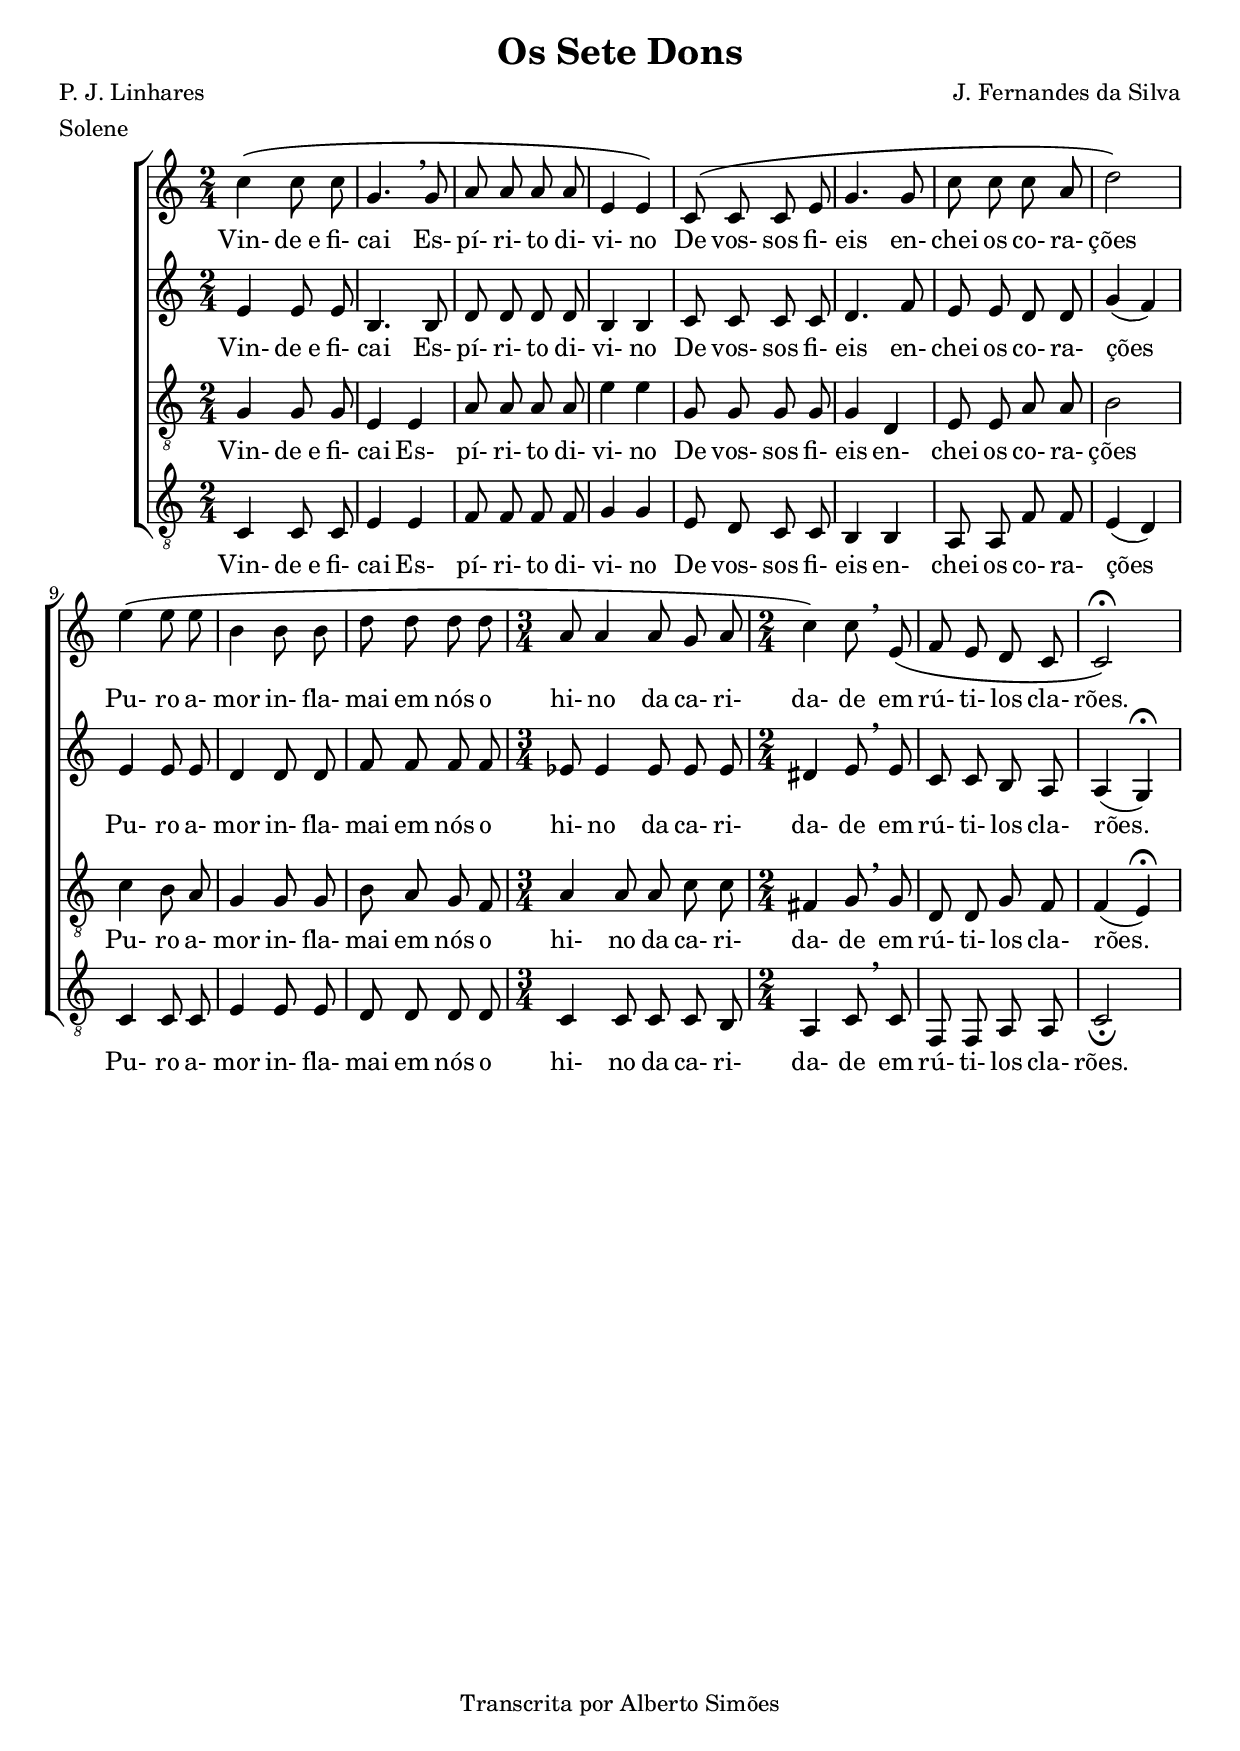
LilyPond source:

\version "2.14.0"

\header {
  title = "Os Sete Dons"
  composer = "J. Fernandes da Silva"
  poet = "P. J. Linhares"
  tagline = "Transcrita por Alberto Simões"

  ocasioes = "accaodegracas"
  seccao   = "accaodegracas"

  meter = "Solene"
}

global = {
  \key c \major
  \time 2/4
}

sopranos = \relative c'' {
  \global
  \autoBeamOff	

  c4\( c8 c g4.\breathe g8 a a a a e4 e\)
  c8\( c c e g4. g8 c c c a d2\)
  e4\( e8 e b4 b8 b d d d d a a4 a8 g a c4\)
  c8 \breathe e,8\( f e d c c2\)\fermata
}

altos = \relative c' {
  \global
  \autoBeamOff

  e4 e8 e b4. b8 d d d d b4 b c8 c c c
  d4. f8 e e d d g4( f) e e8 e d4 d8 d
  f f f f ees ees4 ees8 ees ees dis4 e8 \breathe e c c b a a4( g)\fermata
}

tenores = \relative c' {
  \global 
  \clef "G_8"
  \autoBeamOff

  g4 g8 g e4 e a8 a a a e'4 e g,8 g g g
  g4 d e8 e a a b2 c4 b8 a g4 g8 g
  b a g f a4 a8 a c c fis,4 g8 \breathe g d8 d g f f4( e)\fermata
}

baixos = \relative c {
  \clef "G_8"
  \global
  \autoBeamOff

  c4 c8 c8 e4 e f8 f f f g4 g e8 d c c
  b4 b a8 a f' f e4( d) c c8 c e4 e8 e
  d d d d \time 3/4 c4 c8 c c b \time 2/4 a4 c8 \breathe c f, f a a c2_\fermata
}


text = \lyricmode {
  Vin- de_e fi- cai Es- pí- ri- to di- vi- no
  De vos- sos fi- eis en- chei os co- ra- ções
  Pu- ro a- mor in- fla- mai em nós o
  hi- no da ca- ri- da- de em rú- ti- los cla- rões.
}


\score {
  <<
    \new ChoirStaff <<
      \new Voice = "S" \sopranos
      \new Lyrics \lyricsto S \text
      \new Voice = "A" \altos
      \new Lyrics \lyricsto A \text
      \new Voice = "T" \tenores
      \new Lyrics \lyricsto T \text
      \new Voice = "B" \baixos
      \new Lyrics \lyricsto B \text
    >>
  >>
  \layout {
    \context {
      \Staff \RemoveEmptyStaves 
      \override VerticalAxisGroup #'remove-first = ##t
    }
  }
  \midi {
    \context {
      \Score
      tempoWholesPerMinute = #(ly:make-moment 73 4)
    }
  }
}


